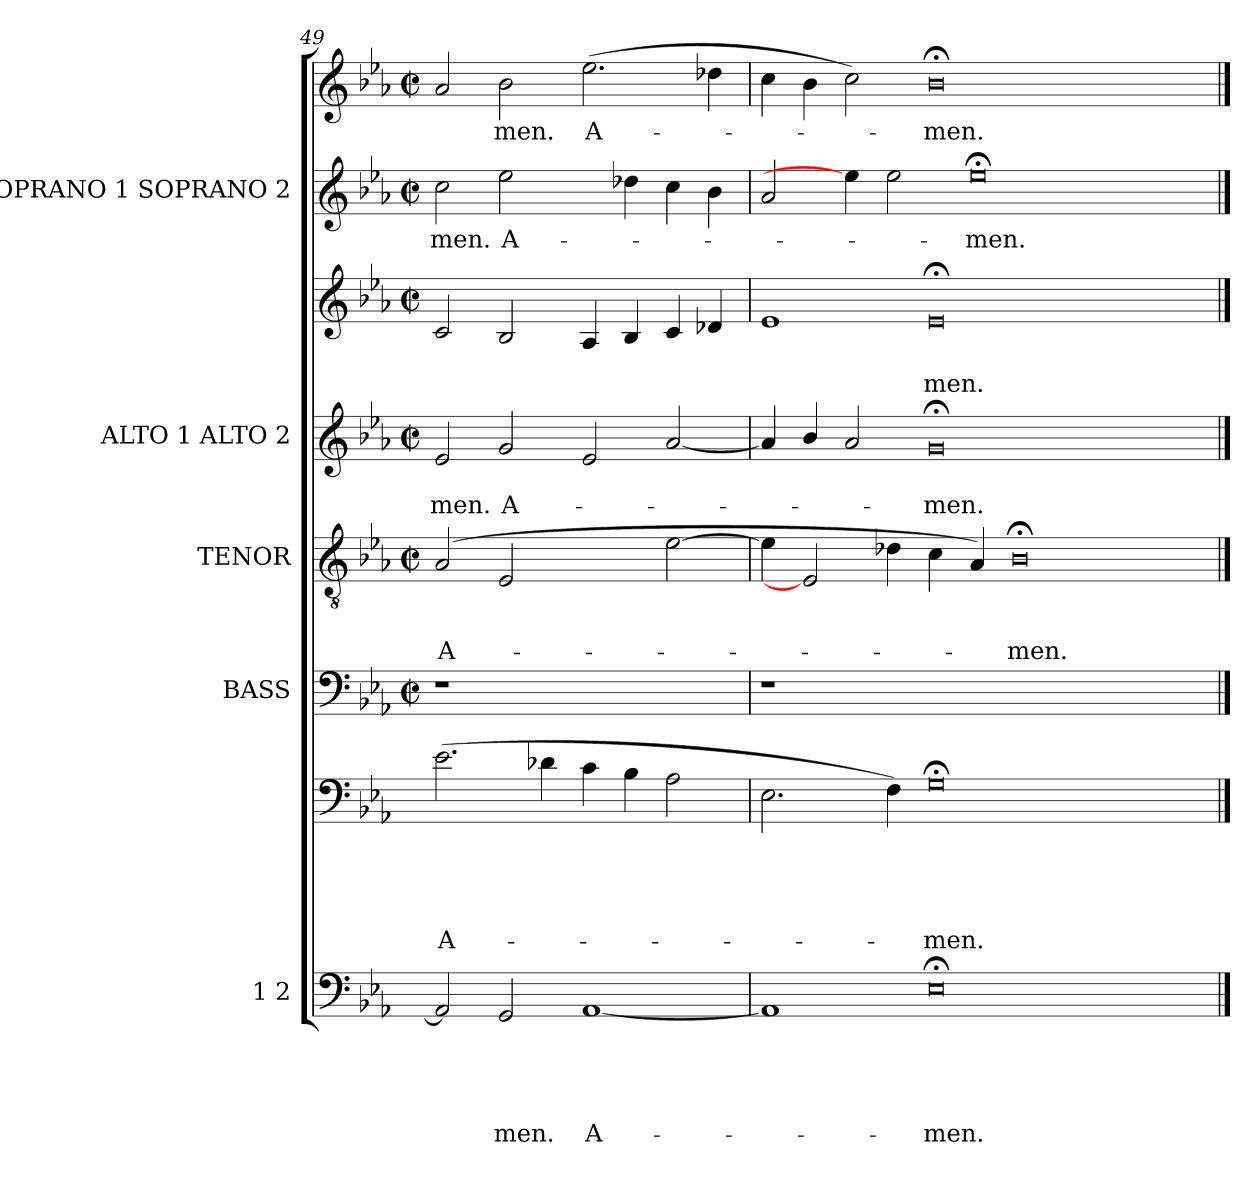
**kern	**text	**text	**text	**text	**text	**kern	**text	**text	**text	**text	**text	**kern	**kern	**text	**text	**text	**kern	**text	**text	**kern	**text	**text	**kern	**text	**kern	**text
*part5	*part5	*part5	*part5	*part5	*part5	*part5	*part5	*part5	*part5	*part5	*part5	*part4	*part3	*part3	*part3	*part3	*part2	*part2	*part2	*part2	*part2	*part2	*part1	*part1	*part1	*part1
*staff8	*staff8	*staff8	*staff8	*staff8	*staff8	*staff7	*staff7	*staff7	*staff7	*staff7	*staff7	*staff6	*staff5	*staff5	*staff5	*staff5	*staff4	*staff4	*staff4	*staff3	*staff3	*staff3	*staff2	*staff2	*staff1	*staff1
*I"1 2	*	*	*	*	*	*	*	*	*	*	*	*I"BASS	*I"TENOR	*	*	*	*I"ALTO 1 ALTO 2	*	*	*	*	*	*I"SOPRANO 1 SOPRANO 2	*	*	*
*clefF4	*	*	*	*	*	*clefF4	*	*	*	*	*	*clefF4	*clefGv2	*	*	*	*clefG2	*	*	*clefG2	*	*	*clefG2	*	*clefG2	*
*k[b-e-a-]	*	*	*	*	*	*k[b-e-a-]	*	*	*	*	*	*k[b-e-a-]	*k[b-e-a-]	*	*	*	*k[b-e-a-]	*	*	*k[b-e-a-]	*	*	*k[b-e-a-]	*	*k[b-e-a-]	*
*E-:	*	*	*	*	*	*E-:	*	*	*	*	*	*E-:	*E-:	*	*	*	*E-:	*	*	*E-:	*	*	*E-:	*	*E-:	*
*	*	*	*	*	*	*	*	*	*	*	*	*M2/2	*M2/2	*	*	*	*M2/2	*	*	*M2/2	*	*	*M2/2	*	*M2/2	*
*	*	*	*	*	*	*	*	*	*	*	*	*met(c|)	*met(c|)	*	*	*	*met(c|)	*	*	*met(c|)	*	*	*met(c|)	*	*met(c|)	*
=49	=49	=49	=49	=49	=49	=49	=49	=49	=49	=49	=49	=49	=49	=49	=49	=49	=49	=49	=49	=49	=49	=49	=49	=49	=49	=49
!	!	!	!	!	!	!	!	!	!	!	!LO:LY:b	!	!	!	!	!LO:LY:b	!	!	!LO:LY:b	!	!	!	!	!LO:LY:b	!	!
2AA-/]	.	.	.	.	.	(>2.e-\	.	.	.	.	A-	1r	(2A-/	.	.	A-	2e-/	.	-men.	2c/	.	.	2cc\	-men.	2a-/	.
!	!	!	!	!	!LO:LY:b	!	!	!	!	!	!	!	!	!	!	!	!	!	!LO:LY:b	!	!	!	!	!LO:LY:b	!	!LO:LY:b
2GG/	.	.	.	.	-men.	.	.	.	.	.	.	.	[2E-	.	.	.	2g/	.	A-	2B-/	.	.	[2ee-\	A-	2b-\	-men.
.	.	.	.	.	.	4d-X\	.	.	.	.	.	.	.	.	.	.	.	.	.	.	.	.	.	.	.	.
!	!	!	!	!	!LO:LY:b	!	!	!	!	!	!	!	!	!	!	!	!	!	!	!	!	!	!	!	!	!LO:LY:b
[<1AA-	.	.	.	.	A-	4c\	.	.	.	.	.	1ryy	2ryy	.	.	.	2e-/	.	.	4A-/	.	.	4ryy	.	(>2.ee-\	A-
.	.	.	.	.	.	4B-\	.	.	.	.	.	.	.	.	.	.	.	.	.	4B-/	.	.	4dd-X\	.	.	.
.	.	.	.	.	.	2A-\	.	.	.	.	.	.	[>2e-\	.	.	.	[<2a-/	.	.	4c/	.	.	4cc\	.	.	.
.	.	.	.	.	.	.	.	.	.	.	.	.	.	.	.	.	.	.	.	4d-X/	.	.	4b-\	.	4dd-X\	.
=50	=50	=50	=50	=50	=50	=50	=50	=50	=50	=50	=50	=50	=50	=50	=50	=50	=50	=50	=50	=50	=50	=50	=50	=50	=50	=50
1AA-]	.	.	.	.	.	2.E-\	.	.	.	.	.	1r	4e-\]	.	.	.	4a-/]	.	.	1e-	.	.	2a-/	.	4cc\	.
.	.	.	.	.	.	.	.	.	.	.	.	.	2E-]	.	.	.	4b-/	.	.	.	.	.	.	.	4b-\	.
.	.	.	.	.	.	.	.	.	.	.	.	.	.	.	.	.	2a-/	.	.	.	.	.	4ee-\]	.	2cc\)	.
.	.	.	.	.	.	4F\)	.	.	.	.	.	.	4d-X\	.	.	.	.	.	.	.	.	.	2ee-\	.	.	.
!	!	!	!	!	!LO:LY:b	!	!	!	!	!	!LO:LY:b	!	!	!	!	!	!	!	!LO:LY:b	!	!	!LO:LY:b	!	!	!	!LO:LY:b
0E-;<	.	.	.	.	men.	0G;<	.	.	.	.	-men.	0ryy	4c\	.	.	.	0g;	.	men.	0e-;	.	-men.	.	.	0b-;<	-men.
!	!	!	!	!	!	!	!	!	!	!	!	!	!	!	!	!	!	!	!	!	!	!	!	!LO:LY:b	!	!
.	.	.	.	.	.	.	.	.	.	.	.	.	4A-/)	.	.	.	.	.	.	.	.	.	0ee-;<	men.	.	.
!	!	!	!	!	!	!	!	!	!	!	!	!	!	!	!	!LO:LY:b	!	!	!	!	!	!	!	!	!	!
.	.	.	.	.	.	.	.	.	.	.	.	.	0B-;<	.	.	-men.	.	.	.	.	.	.	.	.	.	.
2ryy	.	.	.	.	.	2ryy	.	.	.	.	.	2ryy	.	.	.	.	2ryy	.	.	2ryy	.	.	.	.	2ryy	.
.	.	.	.	.	.	.	.	.	.	.	.	.	.	.	.	.	.	.	.	.	.	.	4ryy	.	.	.
==	==	==	==	==	==	==	==	==	==	==	==	==	==	==	==	==	==	==	==	==	==	==	==	==	==	==
*-	*-	*-	*-	*-	*-	*-	*-	*-	*-	*-	*-	*-	*-	*-	*-	*-	*-	*-	*-	*-	*-	*-	*-	*-	*-	*-
